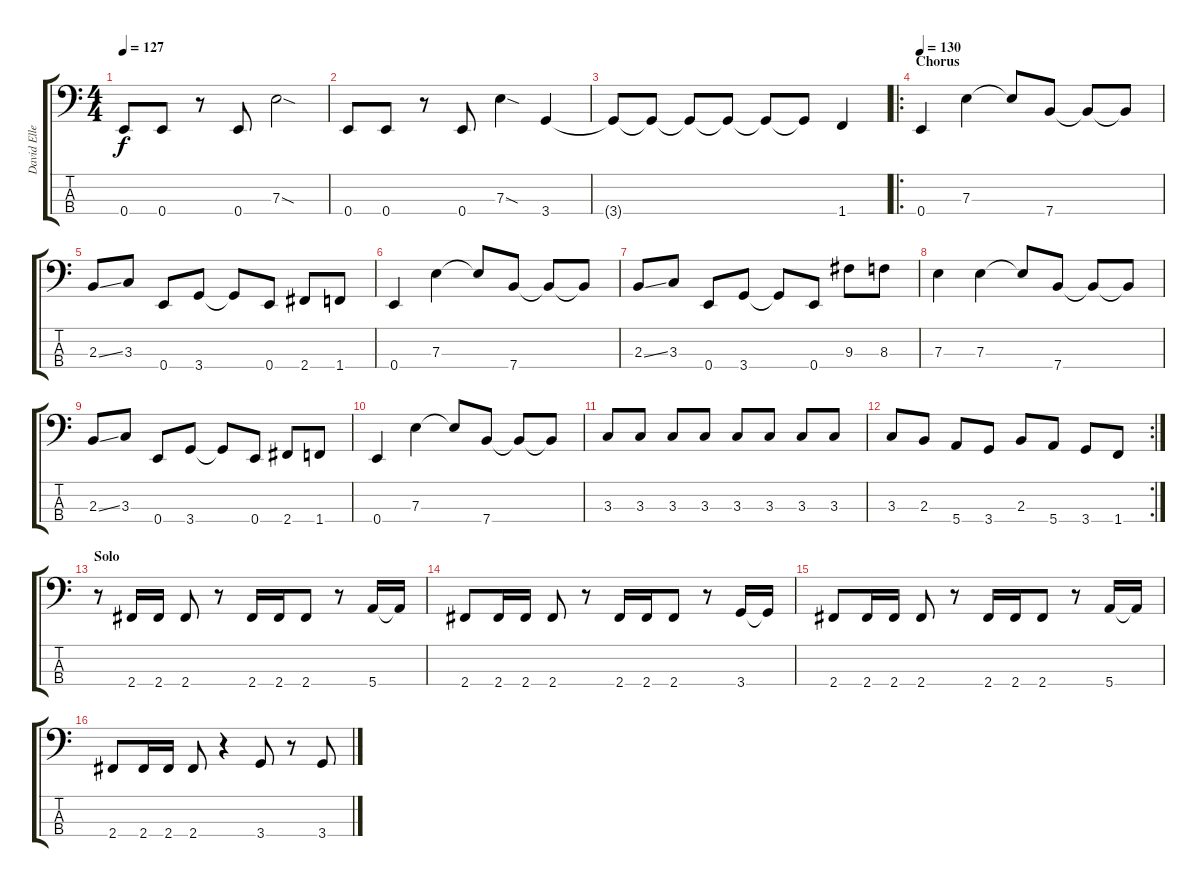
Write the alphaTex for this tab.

\track ("David Ellefson (Bass)" "David Elle") {instrument electricbasspick}
\staff {score tabs}
\tuning (G2 D2 A1 E1) {hide}
\ts (4 4)
\tempo 127
\clef f4
\ks c
0.4.8{dy f} 0.4.8 r.8 0.4.8 7.3{sod}.2 |
0.4.8 0.4.8 r.8 0.4.8 7.3{sod}.4 3.4.4 |
3.4{t}.8 3.4{t}.8 3.4{t}.8 3.4{t}.8 3.4{t}.8 3.4{t}.8 1.4.4 |
\ro
\section ("" "Chorus")
\tempo 130
0.4.4 7.3.4 7.3{t}.8 7.4.8 7.4{t}.8 7.4{t}.8 |
2.3{ss}.8 3.3.8 0.4.8 3.4.8 3.4{t}.8 0.4.8 2.4.8 1.4.8 |
0.4.4 7.3.4 7.3{t}.8 7.4.8 7.4{t}.8 7.4{t}.8 |
2.3{ss}.8 3.3.8 0.4.8 3.4.8 3.4{t}.8 0.4.8 9.3.8 8.3.8 |
7.3.4 7.3.4 7.3{t}.8 7.4.8 7.4{t}.8 7.4{t}.8 |
2.3{ss}.8 3.3.8 0.4.8 3.4.8 3.4{t}.8 0.4.8 2.4.8 1.4.8 |
0.4.4 7.3.4 7.3{t}.8 7.4.8 7.4{t}.8 7.4{t}.8 |
3.3.8 3.3.8 3.3.8 3.3.8 3.3.8 3.3.8 3.3.8 3.3.8 |
\rc 2
3.3.8 2.3.8 5.4.8 3.4.8 2.3.8 5.4.8 3.4.8 1.4.8 |
\section ("" "Solo")
r.8 2.4.16 2.4.16 2.4.8 r.8 2.4.16 2.4.16 2.4.8 r.8 5.4.16 5.4{t}.16 |
2.4.8 2.4.16 2.4.16 2.4.8 r.8 2.4.16 2.4.16 2.4.8 r.8 3.4.16 3.4{t}.16 |
2.4.8 2.4.16 2.4.16 2.4.8 r.8 2.4.16 2.4.16 2.4.8 r.8 5.4.16 5.4{t}.16 |
2.4.8 2.4.16 2.4.16 2.4.8 r.4 3.4.8 r.8 3.4.8
